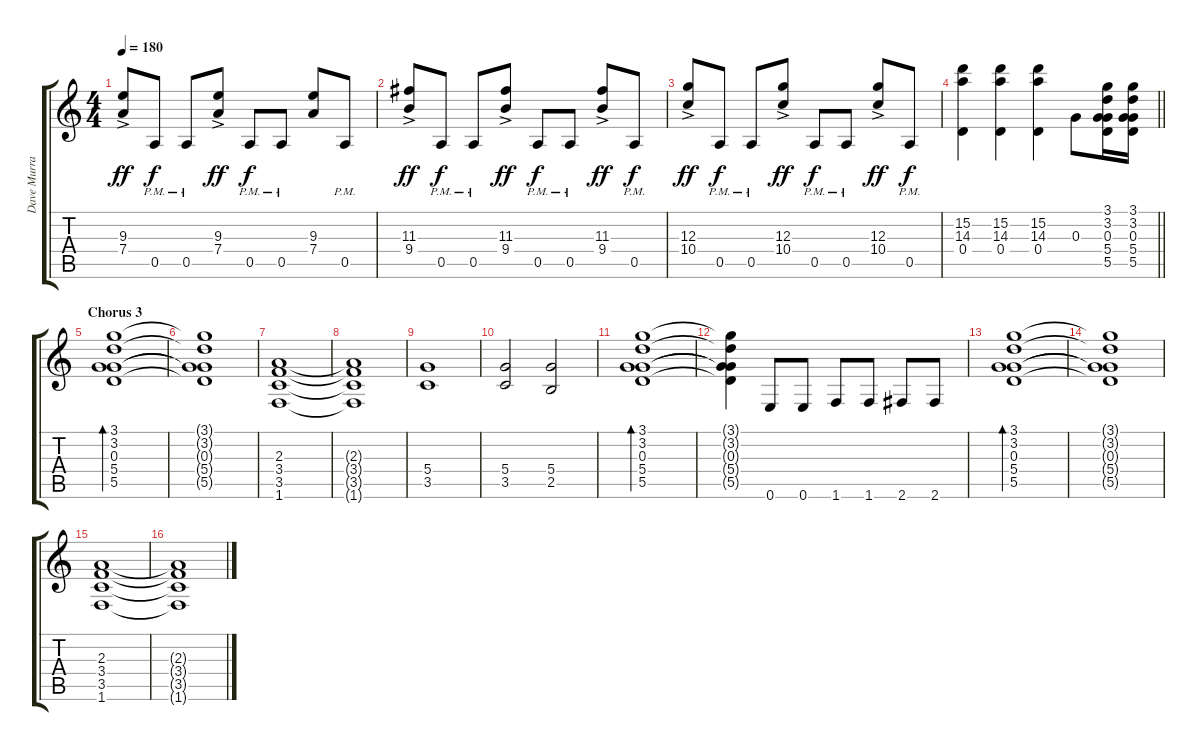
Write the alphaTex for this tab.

\track ("Dave Murray" "Dave Murra") {instrument overdrivenguitar}
\staff {score tabs}
\tuning (E4 B3 G3 D3 A2 E2) {hide}
\ts (4 4)
\tempo 180
\clef g2
\ks c
(9.3{ac} 7.4{ac}).8{dy ff} 0.5{pm}.8{dy f} 0.5{pm}.8 (9.3{ac} 7.4{ac}).8{dy ff} 0.5{pm}.8{dy f} 0.5{pm}.8 (9.3 7.4).8 0.5{pm}.8 |
(11.3{ac} 9.4{ac}).8{dy ff} 0.5{pm}.8{dy f} 0.5{pm}.8 (11.3{ac} 9.4{ac}).8{dy ff} 0.5{pm}.8{dy f} 0.5{pm}.8 (11.3{ac} 9.4{ac}).8{dy ff} 0.5{pm}.8{dy f} |
(12.3{ac} 10.4{ac}).8{dy ff} 0.5{pm}.8{dy f} 0.5{pm}.8 (12.3{ac} 10.4{ac}).8{dy ff} 0.5{pm}.8{dy f} 0.5{pm}.8 (12.3{ac} 10.4{ac}).8{dy ff} 0.5{pm}.8{dy f} |
\barLineRight lightlight
(15.2 14.3 0.4).4 (15.2 14.3 0.4).4 (15.2 14.3 0.4).4 0.3.8 (3.1 3.2 0.3 5.4 5.5).16 (3.1 3.2 0.3 5.4 5.5).16 |
\section ("" "Chorus 3")
(3.1 3.2 0.3 5.4 5.5).1{bd 240} |
(3.1{t} 3.2{t} 0.3{t} 5.4{t} 5.5{t}).1 |
(2.3 3.4 3.5 1.6).1 |
(2.3{t} 3.4{t} 3.5{t} 1.6{t}).1 |
(5.4 3.5).1 |
(5.4 3.5).2 (5.4 2.5).2 |
(3.1 3.2 0.3 5.4 5.5).1{bd 240} |
(3.1{t} 3.2{t} 0.3{t} 5.4{t} 5.5{t}).4 0.6.8 0.6.8 1.6.8 1.6.8 2.6.8 2.6.8 |
(3.1 3.2 0.3 5.4 5.5).1{bd 240} |
(3.1{t} 3.2{t} 0.3{t} 5.4{t} 5.5{t}).1 |
(2.3 3.4 3.5 1.6).1 |
(2.3{t} 3.4{t} 3.5{t} 1.6{t}).1
